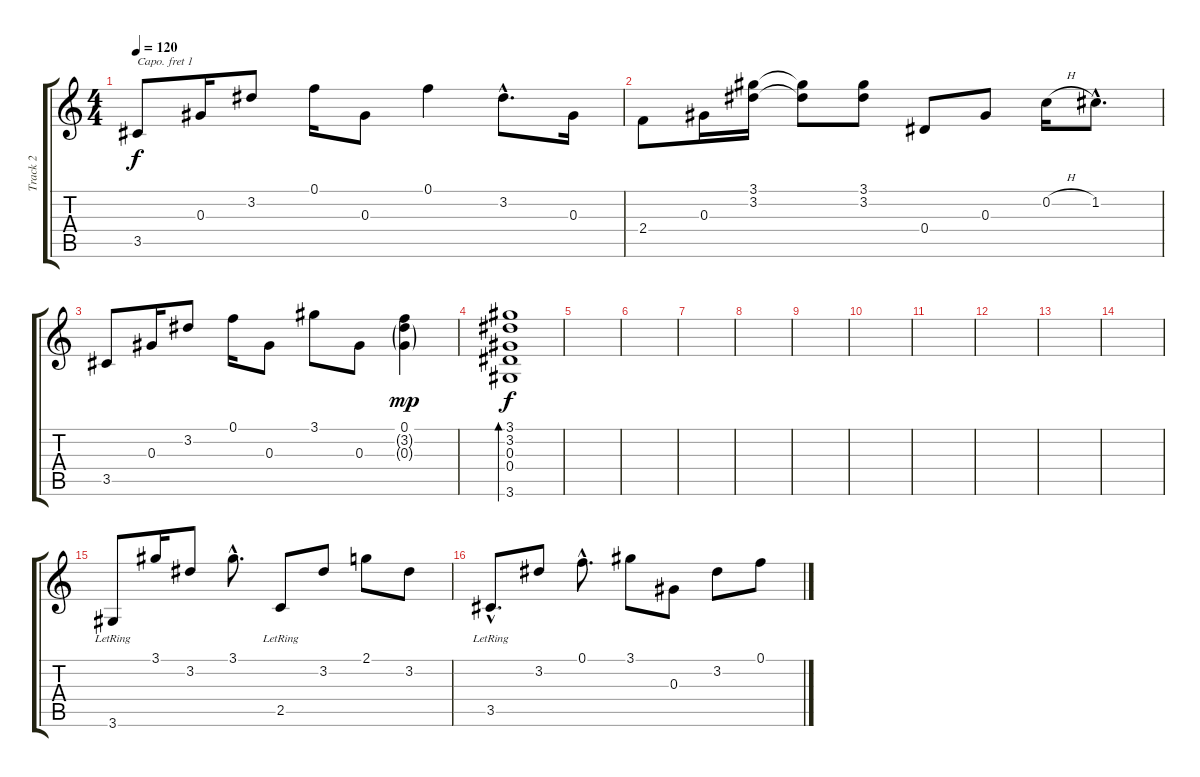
\track ("Track 2" "Track 2") {instrument acousticguitarsteel}
\staff {score tabs}
\capo 1
\tuning (E4 B3 G3 D3 A2 E2) {hide}
\ts (4 4)
\tempo 120
\clef g2
\ks c
3.5.8{dy f} 0.3.16 3.2.8 0.1.16 0.3.8 0.1.4 3.2{hac}.8{d} 0.3.16 |
2.4.8 0.3.16 (3.1 3.2).16 (3.1{t} 3.2{t}).8 (3.1 3.2).8 0.4.8 0.3.8 0.2{h}.16 1.2{hac}.8{d} |
3.5.8 0.3.16 3.2.8 0.1.16 0.3.8 3.1.8 0.3.8 (0.1 3.2{g} 0.3{g}).4{dy mp} |
(3.1 3.2 0.3 0.4 3.6).1{bd 60 dy f} |
|
|
|
|
|
|
|
|
|
|
3.6{lr}.8 3.1.16 3.2.8 3.1{hac}.8{d} 2.5{lr}.8 3.2.8 2.1.8 3.2.8 |
3.5{hac lr}.8{d} 3.2.8 0.1{hac}.8{d} 3.1.8 0.3.8 3.2.8 0.1.8
